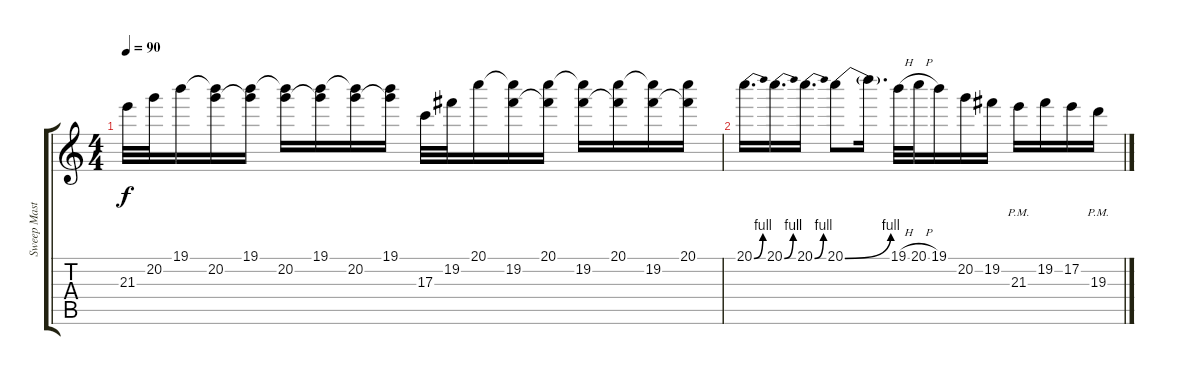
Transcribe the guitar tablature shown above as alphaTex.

\track ("Sweep Masturbator" "Sweep Mast") {instrument distortionguitar}
\staff {score tabs}
\tuning (E4 B3 G3 D3 A2 E2) {hide}
\ts (4 4)
\tempo 90
\clef g2
\ks c
21.3.32{dy f} 20.2.32 19.1.16 (19.1{t} 20.2).16 (19.1 20.2{t}).16 (19.1{t} 20.2).16 (19.1 20.2{t}).16 (19.1{t} 20.2).16 (19.1 20.2{t}).16 17.3.32 19.2.32 20.1.16 (20.1{t} 19.2).16 (20.1 19.2{t}).16 (20.1{t} 19.2).16 (20.1 19.2{t}).16 (20.1{t} 19.2).16 (20.1 19.2{t}).16 |
20.1{be (bend 0 0 60 4)}.16{d} 20.1{be (bend 0 0 60 4)}.16{d} 20.1{be (bend 0 0 60 4)}.16{d} 20.1{be (bend 0 0 60 4)}.8 20.1{t}.16{d} 19.1{h}.32 20.1{h}.32 19.1.16 20.2.16 19.2.16 21.3{pm}.16 19.2.16 17.2.16 19.3{pm}.16
